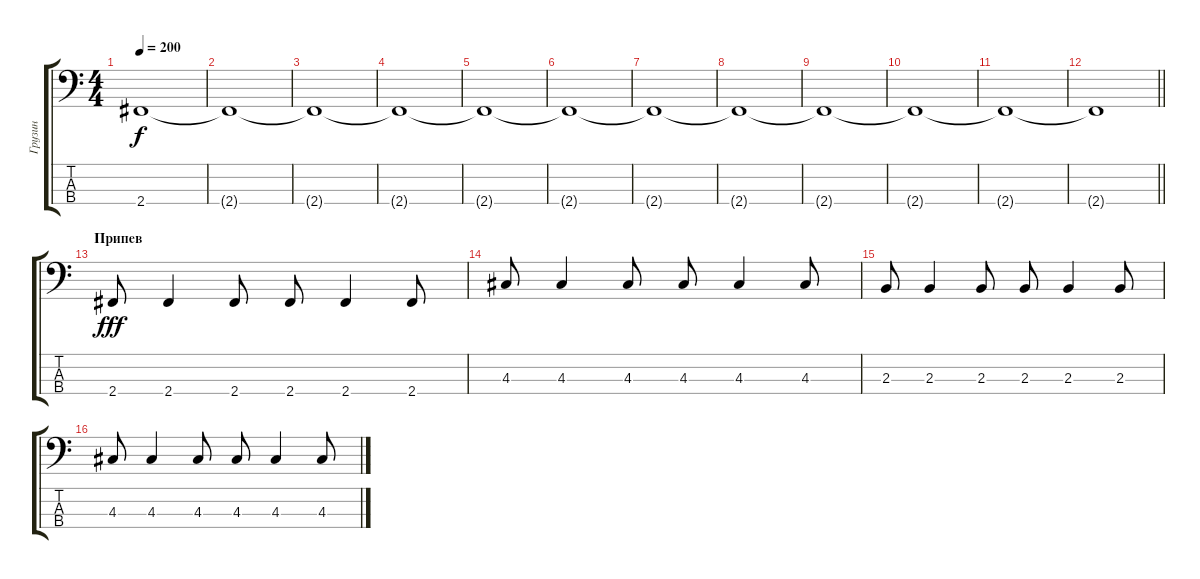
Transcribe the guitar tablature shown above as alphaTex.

\track ("Грузин" "Грузин") {instrument electricbasspick}
\staff {score tabs}
\tuning (G2 D2 A1 E1) {hide}
\ts (4 4)
\tempo 200
\clef f4
\ks c
2.4{t}.1{dy f} |
2.4{t}.1 |
2.4{t}.1 |
2.4{t}.1 |
2.4{t}.1 |
2.4{t}.1 |
2.4{t}.1 |
2.4{t}.1 |
2.4{t}.1 |
2.4{t}.1 |
2.4{t}.1 |
\barLineRight lightlight
2.4{t}.1 |
\section ("" "Припев")
2.4.8{dy fff} 2.4.4 2.4.8 2.4.8 2.4.4 2.4.8 |
4.3.8 4.3.4 4.3.8 4.3.8 4.3.4 4.3.8 |
2.3.8 2.3.4 2.3.8 2.3.8 2.3.4 2.3.8 |
4.3.8 4.3.4 4.3.8 4.3.8 4.3.4 4.3.8
